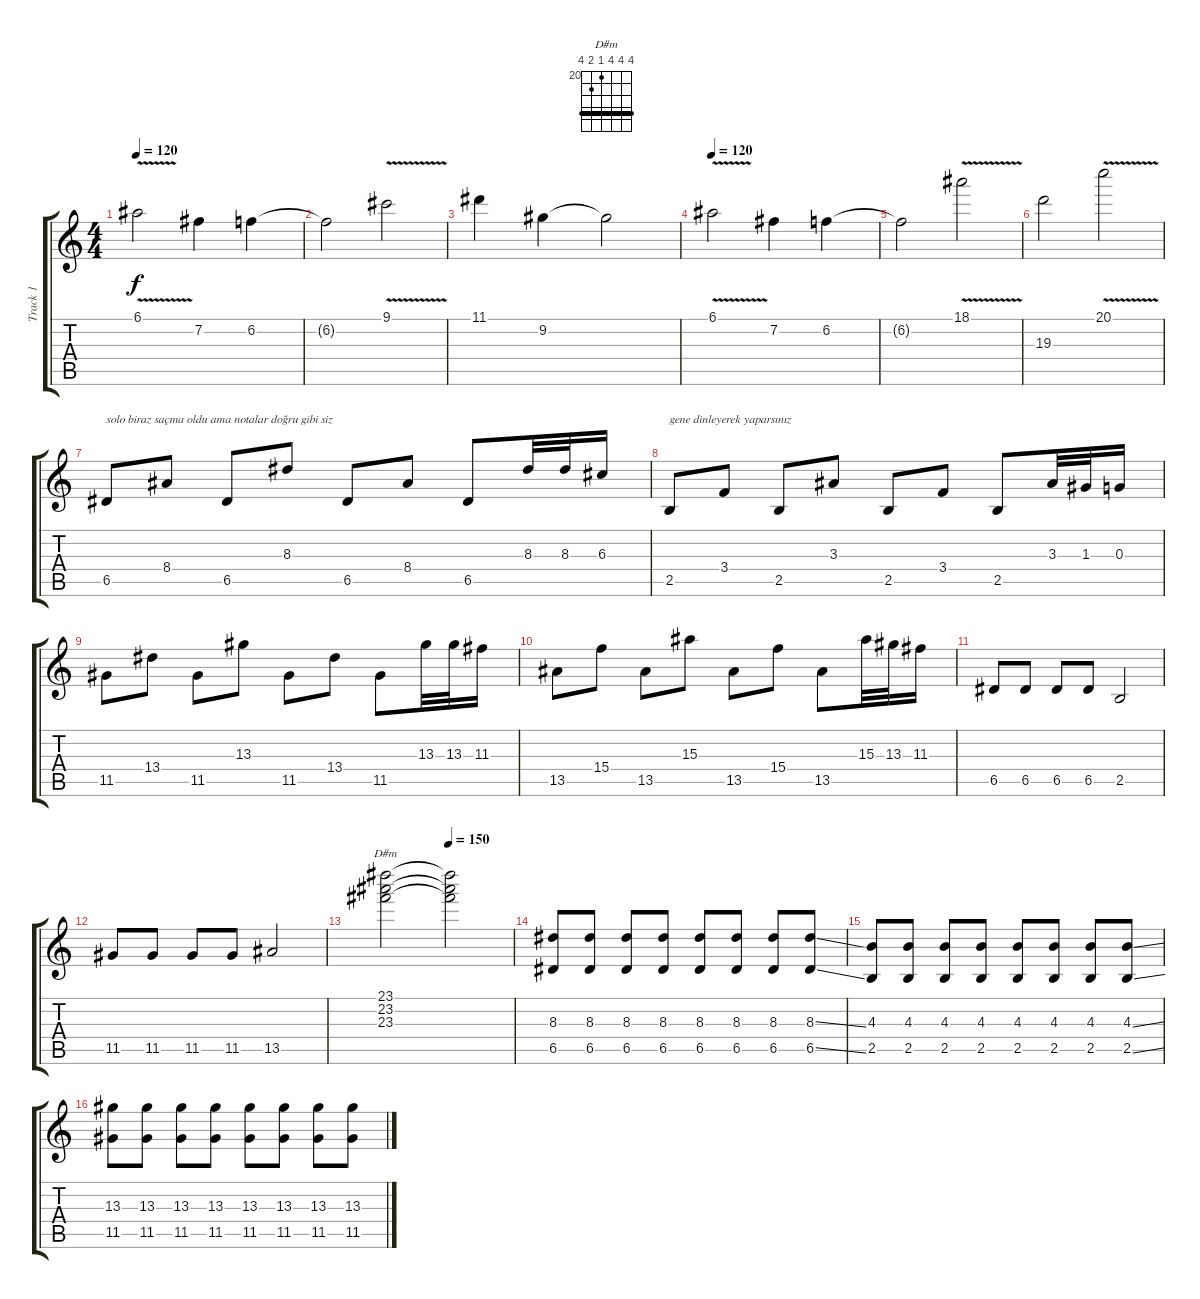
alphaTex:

\track ("Track 1" "Track 1") {instrument overdrivenguitar}
\staff {score tabs}
\tuning (E4 B3 G3 D3 A2 E2) {hide}
\chord ("D#m" 23 23 23 20 21 23) {firstfret 20 barre 23}
\ts (4 4)
\tempo 120
\clef g2
\ks c
6.1{v}.2{dy f} 7.2.4 6.2.4 |
6.2{t}.2 9.1{v}.2 |
11.1.4 9.2.4 9.2{t}.2 |
\tempo 120
6.1{v}.2 7.2.4 6.2.4 |
6.2{t}.2 18.1{v}.2 |
19.3.2 20.1{v}.2 |
6.5.8{txt "solo biraz saçma oldu ama notalar doğru gibi siz "} 8.4.8 6.5.8 8.3.8 6.5.8 8.4.8 6.5.8 8.3.32 8.3.32 6.3.16 |
2.5.8{txt "gene dinleyerek yaparsınız"} 3.4.8 2.5.8 3.3.8 2.5.8 3.4.8 2.5.8 3.3.32 1.3.32 0.3.16 |
11.5.8 13.4.8 11.5.8 13.3.8 11.5.8 13.4.8 11.5.8 13.3.32 13.3.32 11.3.16 |
13.5.8 15.4.8 13.5.8 15.3.8 13.5.8 15.4.8 13.5.8 15.3.32 13.3.32 11.3.16 |
6.5.8 6.5.8 6.5.8 6.5.8 2.5.2 |
11.5.8 11.5.8 11.5.8 11.5.8 13.5.2 |
\tempo (150 0.5)
(23.1 23.2 23.3).2{ch "D#m"} (23.1{t} 23.2{t} 23.3{t}).2 |
(8.3 6.5).8 (8.3 6.5).8 (8.3 6.5).8 (8.3 6.5).8 (8.3 6.5).8 (8.3 6.5).8 (8.3 6.5).8 (8.3{ss} 6.5{ss}).8 |
(4.3 2.5).8 (4.3 2.5).8 (4.3 2.5).8 (4.3 2.5).8 (4.3 2.5).8 (4.3 2.5).8 (4.3 2.5).8 (4.3{ss} 2.5{ss}).8 |
(13.3 11.5).8 (13.3 11.5).8 (13.3 11.5).8 (13.3 11.5).8 (13.3 11.5).8 (13.3 11.5).8 (13.3 11.5).8 (13.3{ss} 11.5{ss}).8
